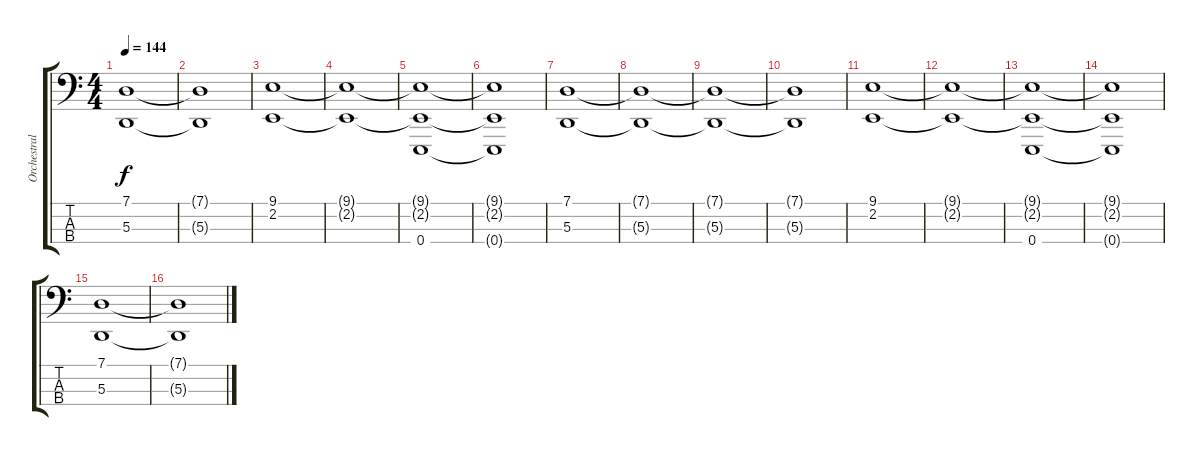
\track ("Orchestral Bass" "Orchestral") {instrument cello}
\staff {score tabs}
\tuning (G2 D2 A1 E1) {hide}
\ts (4 4)
\tempo 144
\clef f4
\ks c
(7.1{t} 5.3{t}).1{dy f} |
(7.1{t} 5.3{t}).1 |
(9.1 2.2).1 |
(9.1{t} 2.2{t}).1 |
(9.1{t} 2.2{t} 0.4).1 |
(9.1{t} 2.2{t} 0.4{t}).1 |
\section ("" "")
(7.1 5.3).1{volume 10} |
(7.1{t} 5.3{t}).1 |
(7.1{t} 5.3{t}).1 |
(7.1{t} 5.3{t}).1 |
(9.1 2.2).1{volume 8} |
(9.1{t} 2.2{t}).1 |
(9.1{t} 2.2{t} 0.4).1 |
(9.1{t} 2.2{t} 0.4{t}).1 |
(7.1 5.3).1{volume 6} |
(7.1{t} 5.3{t}).1
